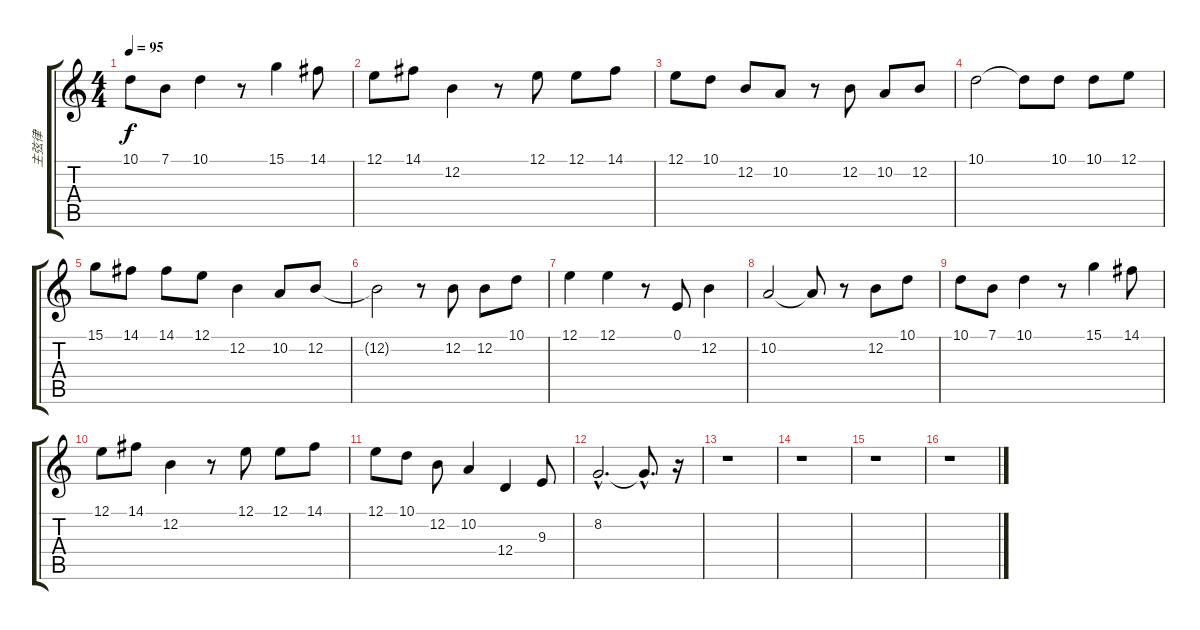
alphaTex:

\track ("主弦律" "主弦律") {instrument clarinet}
\staff {score tabs}
\tuning (E4 B3 G3 D3 A2 E2) {hide}
\ts (4 4)
\tempo 95
\clef g2
\ks c
10.1.8{dy f} 7.1.8 10.1.4 r.8 15.1.4 14.1.8 |
12.1.8 14.1.8 12.2.4 r.8 12.1.8 12.1.8 14.1.8 |
12.1.8 10.1.8 12.2.8 10.2.8 r.8 12.2.8 10.2.8 12.2.8 |
10.1.2 10.1{t}.8 10.1.8 10.1.8 12.1.8 |
15.1.8 14.1.8 14.1.8 12.1.8 12.2.4 10.2.8 12.2.8 |
12.2{t}.2 r.8 12.2.8 12.2.8 10.1.8 |
12.1.4 12.1.4 r.8 0.1.8 12.2.4 |
10.2.2 10.2{t}.8 r.8 12.2.8 10.1.8 |
10.1.8 7.1.8 10.1.4 r.8 15.1.4 14.1.8 |
12.1.8 14.1.8 12.2.4 r.8 12.1.8 12.1.8 14.1.8 |
12.1.8 10.1.8 12.2.8 10.2.4 12.4.4 9.3.8 |
8.2{hac}.2{d} 8.2{hac t}.8{d} r.16 |
r.1 |
r.1 |
r.1 |
r.1
